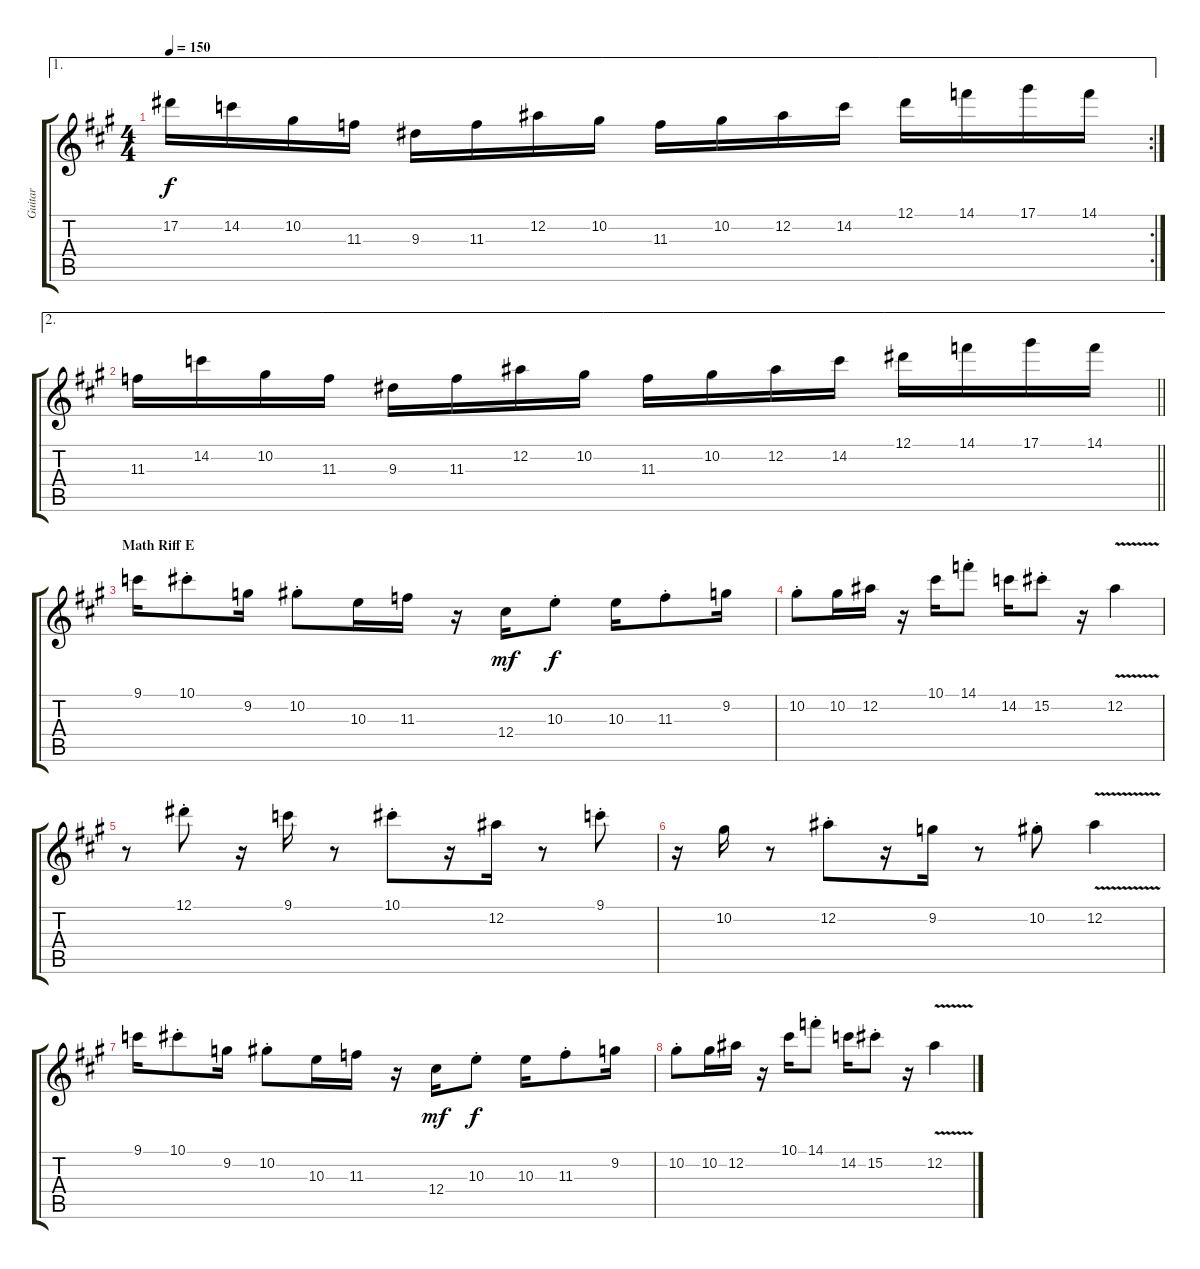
\track ("Guitar" "Guitar") {instrument overdrivenguitar}
\staff {score tabs}
\tuning (Eb4 Bb3 Gb3 Db3 Ab2 Eb2) {hide}
\ae 1
\rc 2
\ts (4 4)
\tempo 150
\clef g2
\ks f#minor
17.2{t}.16{dy f} 14.2.16 10.2.16 11.3.16 9.3.16 11.3.16 12.2.16 10.2.16 11.3.16 10.2.16 12.2.16 14.2.16 12.1.16 14.1.16 17.1.16 14.1.16 |
\ae 2
\barLineRight lightlight
11.3.16 14.2.16 10.2.16 11.3.16 9.3.16 11.3.16 12.2.16 10.2.16 11.3.16 10.2.16 12.2.16 14.2.16 12.1.16 14.1.16 17.1.16 14.1.16 |
\section ("" "Math Riff E")
9.1.16 10.1{st}.8 9.2.16 10.2{st}.8 10.3.16 11.3.16 r.16 12.4.16{dy mf} 10.3{st}.8{dy f} 10.3.16 11.3{st}.8 9.2.16 |
10.2{st}.8 10.2.16 12.2.16 r.16 10.1.16 14.1{st}.8 14.2.16 15.2{st}.8 r.16 12.2{v}.4 |
r.8 12.1{st}.8 r.16 9.1.16 r.8 10.1{st}.8 r.16 12.2.16 r.8 9.1{st}.8 |
r.16 10.2.16 r.8 12.2{st}.8 r.16 9.2.16 r.8 10.2{st}.8 12.2{v}.4 |
9.1.16 10.1{st}.8 9.2.16 10.2{st}.8 10.3.16 11.3.16 r.16 12.4.16{dy mf} 10.3{st}.8{dy f} 10.3.16 11.3{st}.8 9.2.16 |
10.2{st}.8 10.2.16 12.2.16 r.16 10.1.16 14.1{st}.8 14.2.16 15.2{st}.8 r.16 12.2{v}.4
